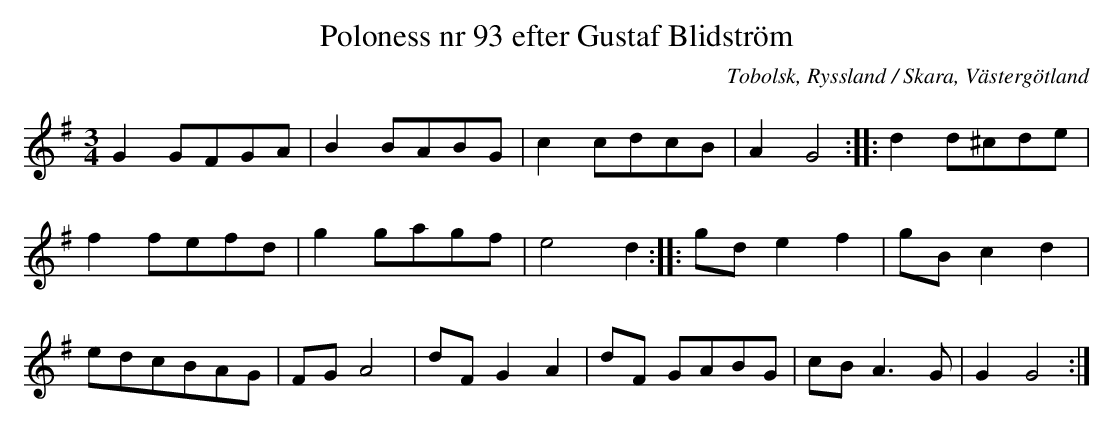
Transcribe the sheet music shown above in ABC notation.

X:1
T:Poloness nr 93 efter Gustaf Blidström
O:Tobolsk, Ryssland / Skara, Västergötland
M:3/4
L:1/8
K:G
G2 GFGA | B2 BABG | c2 cdcB | A2 G4 :: d2 d^cde |
f2 fefd | g2 gagf | e4 d2 :: gd e2 f2 | gB c2 d2 |
edcBAG | FG A4 | dF G2 A2 | dF GABG | cB A2>G2 | G2 G4 :|
